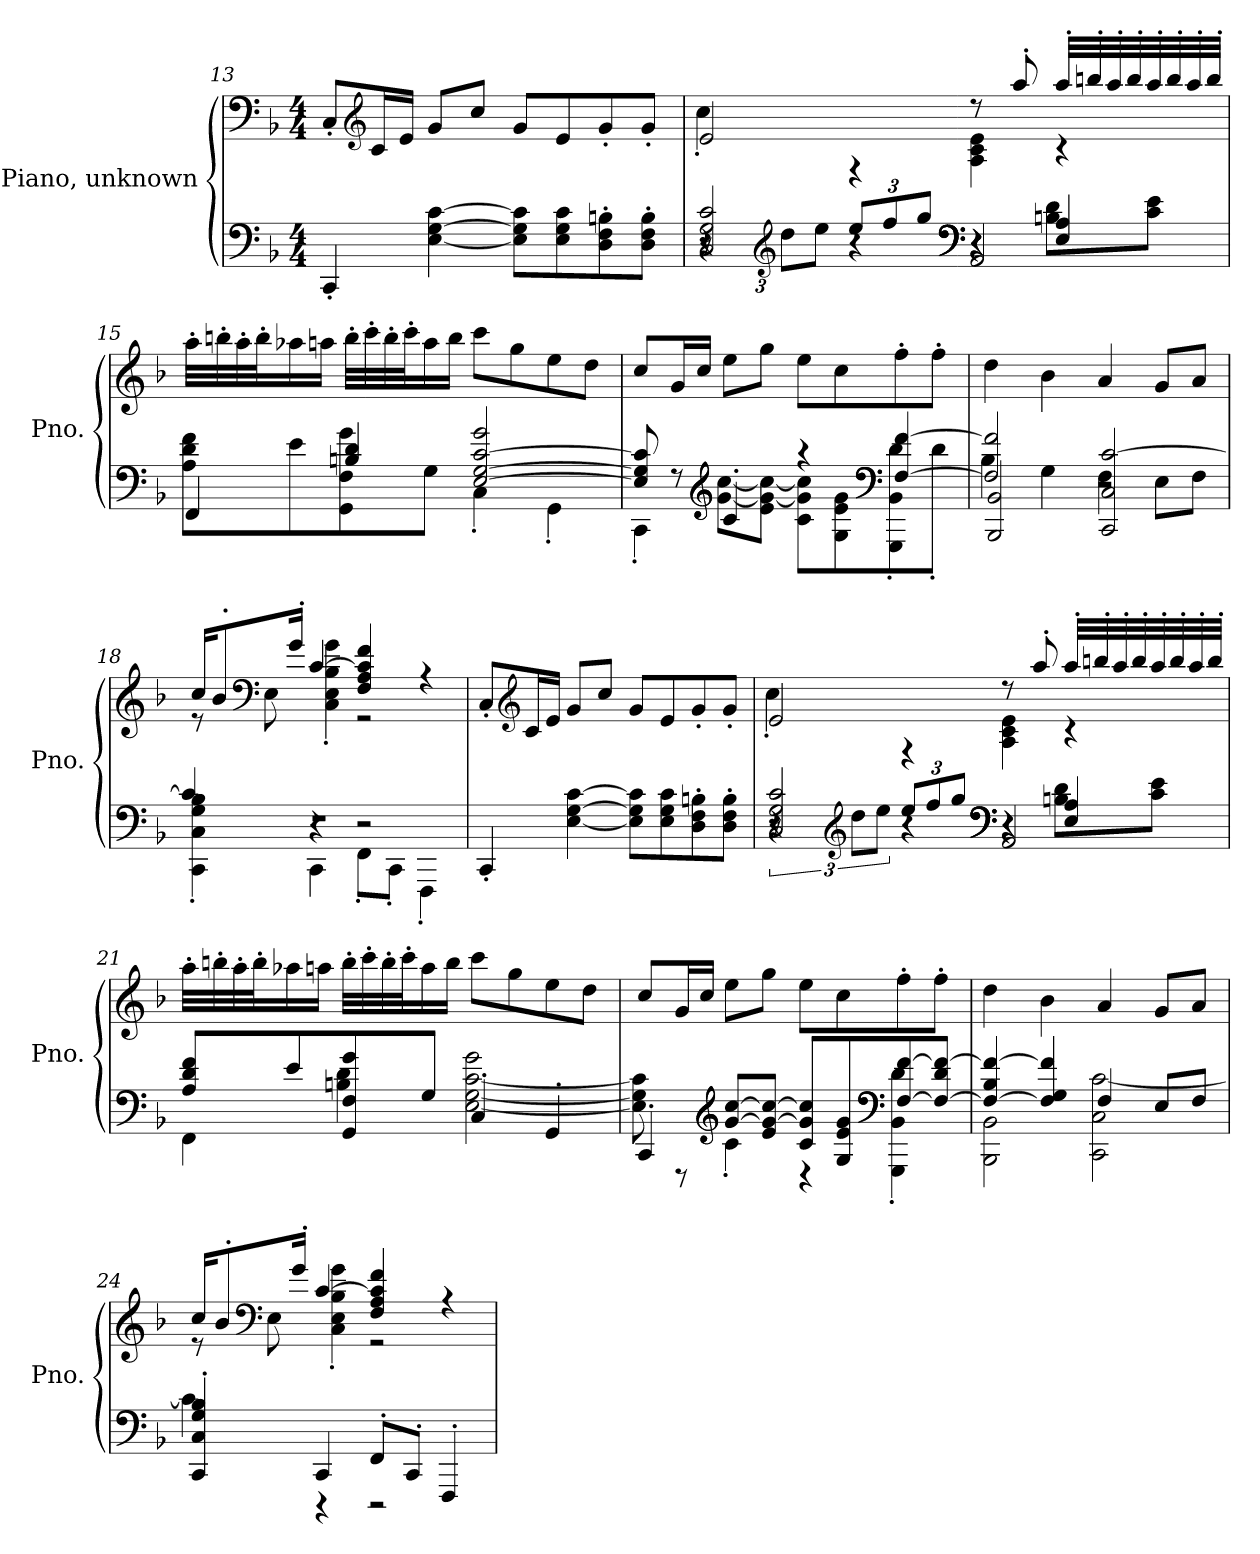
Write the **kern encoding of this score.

**kern	**kern
*part1	*part1
*staff2	*staff1
*I"Piano, unknown	*
*I'Pno.	*
!!LO:LB:g=z
*clefF4	*clefF4
*k[b-]	*k[b-]
*M4/4	*M4/4
=13	=13
4CC'/	8C'/L
*	*clefG2
.	16c/L
.	16e/JJ
[4E\ [4G\ [4c\	8g/L
.	8cc/J
8E\] 8G\] 8c\]L	8g/L
8E\ 8G\ 8c\	8e/
8D\' 8F\' 8Bn\'	8g'/
8D\' 8F\' 8B\'J	8g'/J
=14	=14
*^	*^
*	*^	*	*
4r	12r	2C/ 2G/ 2c/	2e/	4cc'\
*clefG2	*	*	*	*
.	12dd\L	.	.	.
.	12ee\J	.	.	.
*Xbrackettup	*	*	*	*
12ee/L	4r	.	.	4r
12ff/	.	.	.	.
12gg/J	.	.	.	.
*clefF4	*	*	*	*
4r	4r	2AA/	8r	4A\ 4c\ 4e\
.	.	.	8aa'/	.
4E/ 4A/	8Bn\ 8d\L	.	32aa'/LLL	4r
.	.	.	32bbn'/	.
.	.	.	32aa'/	.
.	.	.	32bb'/	.
.	8c\ 8e\J	.	32aa'/	.
.	.	.	32bb'/	.
.	.	.	32aa'/	.
.	.	.	32bb'/JJJ	.
*	*v	*v	*	*
*	*	*v	*v
!!LO:LB:g=z
=15	=15	=15
4FF/	8A\ 8d\ 8f\L	32aa'\LLL
.	.	32bbn'\
.	.	32aa'\
.	.	32bb'\J
.	8e\	16aa-X\
.	.	16aan\JJ
4Bn/ 4d/	8GG\ 8F\ 8g\	32bb'\LLL
.	.	32ccc'\
.	.	32bb'\
.	.	32ccc'\J
.	8G\J	16aa\
.	.	16bb\JJ
[2E/ [2G/ [2c/ 2g/	4C'\	8ccc\L
.	.	8gg\
.	4GG'\	8ee\
.	.	8dd\J
=16	=16	=16
8E/] 8G/] 8c/]	4CC'\	8cc/L
8r	.	16g/L
.	.	16cc/JJ
*clefG2	*	*
4c'/	[8g\ [8cc\L	8ee\L
.	8e\ 8g\_ 8cc\_J	8gg\J
4r	8c\ 8g\] 8cc\]L	8ee\L
.	8G\ 8e\ 8g\	8cc\
*clefF4	*	*
[4F/ [4f/	8GGG\' 8BB-\' 8d\'	8ff'\
.	8d'\J	8ff'\J
=17	=17	=17
*	*^	*
2F/] 2f/]	4B-\	2BBB-/ 2BB-/	4dd\
.	4G\	.	4b-\
2r	4F\	2CC/ 2C/ [2c/	4a/
.	8E\L	.	8g/L
.	8F\J	.	8a/J
!!LO:PB:g=z
=18	=18	=18	=18
*	*	*	*^
1r	4CC\' 4C\' 4G\' 4B-\'	4c/]	16cc/KL	8r
.	.	.	8b-'/	.
*	*	*	*clefF4	*
.	.	.	.	8E\
.	.	.	16g'/Jk	.
.	4CC\	4r	[4c/	4C\' 4E\' 4B-\' 4g\'
.	8FF'\L	2r	4F/ 4A/ 4c/] 4f/	2r
.	8CC'\J	.	.	.
.	4FFF'\	.	4r	.
*v	*v	*v	*	*
*	*v	*v
=19	=19
4CC'/	8C'/L
*	*clefG2
.	16c/L
.	16e/JJ
[4E\ [4G\ [4c\	8g/L
.	8cc/J
8E\] 8G\] 8c\]L	8g/L
8E\ 8G\ 8c\	8e/
8D\' 8F\' 8Bn\'	8g'/
8D\' 8F\' 8B\'J	8g'/J
!!LO:LB:g=z
=20	=20
*^	*
*	*brackettup	*
*	*^	*^
4r	12r	2C/ 2G/ 2c/	2e/	4cc'\
*clefG2	*	*	*	*
.	12dd\L	.	.	.
.	12ee\J	.	.	.
*Xbrackettup	*	*	*	*
12ee/L	4r	.	.	4r
12ff/	.	.	.	.
12gg/J	.	.	.	.
*clefF4	*	*	*	*
4r	4r	2AA/	8r	4A\ 4c\ 4e\
.	.	.	8aa'/	.
4E/ 4A/	8Bn\ 8d\L	.	32aa'/LLL	4r
.	.	.	32bbn'/	.
.	.	.	32aa'/	.
.	.	.	32bb'/	.
.	8c\ 8e\J	.	32aa'/	.
.	.	.	32bb'/	.
.	.	.	32aa'/	.
.	.	.	32bb'/JJJ	.
*	*v	*v	*	*
*	*	*v	*v
=21	=21	=21
8A/ 8d/ 8f/L	4FF\	32aa'\LLL
.	.	32bbn'\
.	.	32aa'\
.	.	32bb'\J
8e/	.	16aa-X\
.	.	16aan\JJ
8GG/ 8F/ 8g/	4Bn\ 4d\	32bb'\LLL
.	.	32ccc'\
.	.	32bb'\
.	.	32ccc'\J
8G/J	.	16aa\
.	.	16bb\JJ
4C'/	[2E\ [2G\ [2c\ 2g\	8ccc\L
.	.	8gg\
4GG'/	.	8ee\
.	.	8dd\J
!!LO:LB:g=z
=22	=22	=22
4CC'/	8E\] 8G\] 8c\]	8cc/L
.	8r	16g/L
.	.	16cc/JJ
*clefG2	*	*
[8g/ [8cc/L	4c'\	8ee\L
8e/ 8g/_ 8cc/_J	.	8gg\J
8c/ 8g/] 8cc/]L	4r	8ee\L
8G/ 8e/ 8g/	.	8cc\
*clefF4	*	*
[8F/ [8f/	4GGG\' 4BB-\' 4d\'	8ff'\
8F/_ 8d/ 8f/_J	.	8ff'\J
=23	=23	=23
4F/_ 4B-/ 4f/_	2BBB-\ 2BB-\	4dd\
4F/] 4G/ 4f/]	.	4b-\
4F/	2CC\ 2C\ [2c\	4a/
8E/L	.	8g/L
8F/J	.	8a/J
=24	=24	=24
*	*	*^
4CC/' 4C/' 4G/' 4B-/'	4c\]	16cc/KL	8r
.	.	8b-'/	.
*	*	*clefF4	*
.	.	.	8E\
.	.	16g'/Jk	.
4CC/	4r	[4c/	4C\' 4E\' 4B-\' 4g\'
8FF'/L	2r	4F/ 4A/ 4c/] 4f/	2r
8CC'/J	.	.	.
4FFF'/	.	4r	.
*v	*v	*	*
*	*v	*v
=	=
*-	*-
